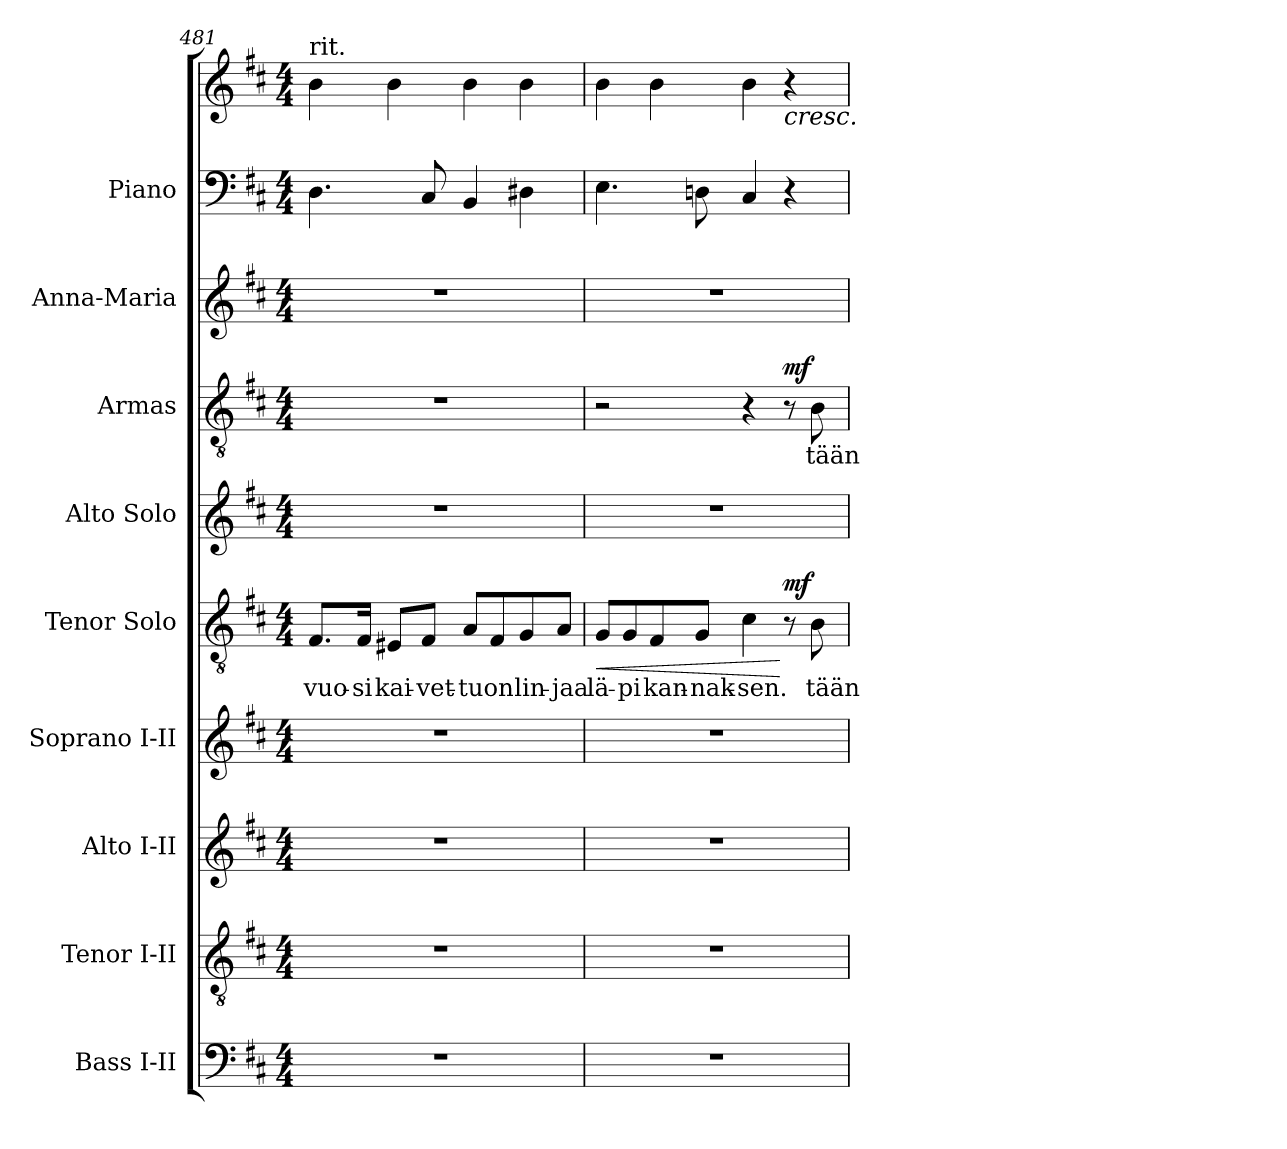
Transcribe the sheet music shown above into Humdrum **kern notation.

**kern	**kern	**kern	**kern	**kern	**text	**dynam	**kern	**kern	**text	**dynam	**kern	**kern	**kern	**dynam
*part9	*part8	*part7	*part6	*part5	*part5	*part5	*part4	*part3	*part3	*part3	*part2	*part1	*part1	*part1
*staff10	*staff9	*staff8	*staff7	*staff6	*staff6	*staff6	*staff5	*staff4	*staff4	*staff4	*staff3	*staff2	*staff1	*staff1/2
*I"Bass I-II	*I"Tenor I-II	*I"Alto I-II	*I"Soprano I-II	*I"Tenor Solo	*	*	*I"Alto Solo	*I"Armas	*	*	*I"Anna-Maria	*I"Piano	*	*
*I'B.	*I'T.	*I'A.	*I'S.	*I'T. Solo	*	*	*I'A. Solo	*I'Armas	*	*	*I'A-M	*I'Pno.	*	*
*clefF4	*clefGv2	*clefG2	*clefG2	*clefGv2	*	*	*clefG2	*clefGv2	*	*	*clefG2	*clefF4	*clefG2	*
*	*ITrd7c12	*	*	*ITrd7c12	*	*	*	*ITrd7c12	*	*	*	*	*	*
*k[f#c#]	*k[f#c#]	*k[f#c#]	*k[f#c#]	*k[f#c#]	*	*	*k[f#c#]	*k[f#c#]	*	*	*k[f#c#]	*k[f#c#]	*k[f#c#]	*
*D:	*D:	*D:	*D:	*D:	*	*	*D:	*D:	*	*	*D:	*D:	*D:	*
*M4/4	*M4/4	*M4/4	*M4/4	*M4/4	*	*	*M4/4	*M4/4	*	*	*M4/4	*M4/4	*M4/4	*
=481	=481	=481	=481	=481	=481	=481	=481	=481	=481	=481	=481	=481	=481	=481
!	!	!	!	!	!	!	!	!	!	!	!	!	!LO:TX:t=rit.	!
!	!	!	!	!	!LO:LY:b:color=#000000	!	!	!	!	!	!	!	!	!
1r	1r	1r	1r	8.FF#i/L	vuo-	.	1r	1r	.	.	1r	4.Di\	4bi	.
!	!	!	!	!	!LO:LY:b:color=#000000	!	!	!	!	!	!	!	!	!
.	.	.	.	16FF#i/Jk	-si	.	.	.	.	.	.	.	.	.
!	!	!	!	!	!LO:LY:b:color=#000000	!	!	!	!	!	!	!	!	!
.	.	.	.	8EE#Xi/L	kai-	.	.	.	.	.	.	.	4bi	.
!	!	!	!	!	!LO:LY:b:color=#000000	!	!	!	!	!	!	!	!	!
.	.	.	.	8FF#i/J	-vet-	.	.	.	.	.	.	8C#i/	.	.
!	!	!	!	!	!LO:LY:b:color=#000000	!	!	!	!	!	!	!	!	!
.	.	.	.	8AAi/L	-tu	.	.	.	.	.	.	4BBi/	4bi	.
!	!	!	!	!	!LO:LY:b:color=#000000	!	!	!	!	!	!	!	!	!
.	.	.	.	8FF#i/	on	.	.	.	.	.	.	.	.	.
!	!	!	!	!	!LO:LY:b:color=#000000	!	!	!	!	!	!	!	!	!
.	.	.	.	8GGi/	lin-	.	.	.	.	.	.	4D#Xi\	4bi	.
!	!	!	!	!	!LO:LY:b:color=#000000	!	!	!	!	!	!	!	!	!
.	.	.	.	8AAi/J	-jaa	.	.	.	.	.	.	.	.	.
!!LO:LB:g=z
=482	=482	=482	=482	=482	=482	=482	=482	=482	=482	=482	=482	=482	=482	=482
!	!	!	!	!	!LO:LY:b:color=#000000	!LO:HP:b	!	!	!	!	!	!	!	!
1r	1r	1r	1r	8GGi/L	lä-	<	1r	2r	.	.	1r	4.Ei\	4bi\	.
!	!	!	!	!	!LO:LY:b:color=#000000	!	!	!	!	!	!	!	!	!
.	.	.	.	8GGi/	-pi	.	.	.	.	.	.	.	.	.
!	!	!	!	!	!LO:LY:b:color=#000000	!	!	!	!	!	!	!	!	!
.	.	.	.	8FF#i/	kan-	.	.	.	.	.	.	.	4bi\	.
!	!	!	!	!	!LO:LY:b:color=#000000	!	!	!	!	!	!	!	!	!
.	.	.	.	8GGi/J	-nak-	.	.	.	.	.	.	8Dni\	.	[
!	!	!	!	!	!LO:LY:b:color=#000000	!	!	!	!	!	!	!	!	!
.	.	.	.	4C#i\	-sen.	.	.	4r	.	.	.	4C#i/	4bi\	.
!	!	!	!	!	!	!	!	!	!	!	!	!	!	!LO:HP:b
.	.	.	.	8r	.	[ mf	.	8r	.	mf	.	4r	4r	<
!	!	!	!	!	!LO:LY:b:color=#000000	!	!	!	!	!	!	!	!	!
!	!	!	!	!	!	!	!	!	!LO:LY:b:color=#000000	!	!	!	!	!
.	.	.	.	8BBi\	tään	.	.	8BBi\	tään	.	.	.	.	.
=	=	=	=	=	=	=	=	=	=	=	=	=	=	=
*-	*-	*-	*-	*-	*-	*-	*-	*-	*-	*-	*-	*-	*-	*-
